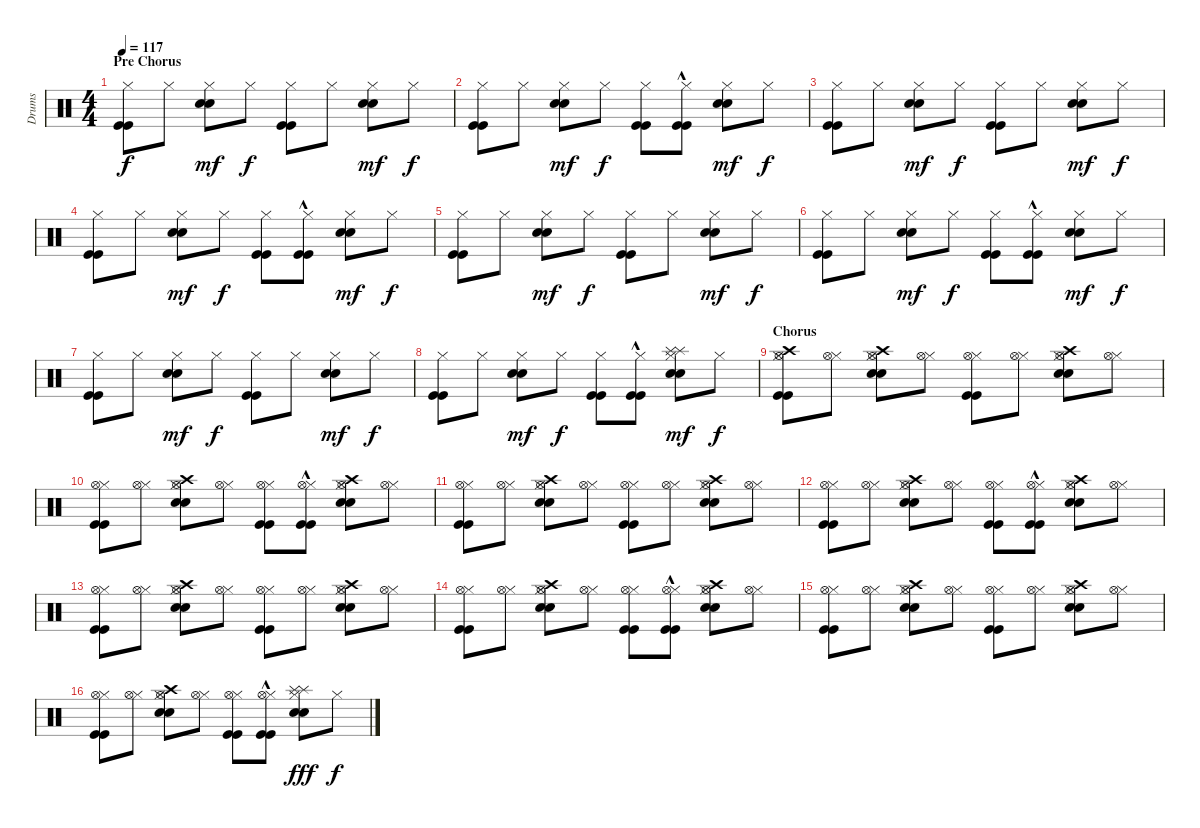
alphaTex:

\track ("Drums" "Drums") {instrument percussion}
\staff {score}
\articulation defaults
\ts (4 4)
\section ("" "Pre Chorus")
\tempo 117
\clef neutral
\ks c
("Kick (hit)" "Kick (hit)" "Hi-Hat (closed)").8{dy f} "Hi-Hat (closed)".8 ("Snare (hit) 2" "Snare (hit) 2" "Hi-Hat (closed)").8{dy mf} "Hi-Hat (closed)".8{dy f} ("Kick (hit)" "Kick (hit)" "Hi-Hat (closed)").8 "Hi-Hat (closed)".8 ("Snare (hit) 2" "Snare (hit) 2" "Hi-Hat (closed)").8{dy mf} "Hi-Hat (closed)".8{dy f} |
("Kick (hit)" "Kick (hit)" "Hi-Hat (closed)").8 "Hi-Hat (closed)".8 ("Snare (hit) 2" "Snare (hit) 2" "Hi-Hat (closed)").8{dy mf} "Hi-Hat (closed)".8{dy f} ("Kick (hit)" "Kick (hit)" "Hi-Hat (closed)").8 ("Kick (hit)"{hac} "Kick (hit)"{hac} "Hi-Hat (closed)").8 ("Snare (hit) 2" "Snare (hit) 2" "Hi-Hat (closed)").8{dy mf} "Hi-Hat (closed)".8{dy f} |
("Kick (hit)" "Kick (hit)" "Hi-Hat (closed)").8 "Hi-Hat (closed)".8 ("Snare (hit) 2" "Snare (hit) 2" "Hi-Hat (closed)").8{dy mf} "Hi-Hat (closed)".8{dy f} ("Kick (hit)" "Kick (hit)" "Hi-Hat (closed)").8 "Hi-Hat (closed)".8 ("Snare (hit) 2" "Snare (hit) 2" "Hi-Hat (closed)").8{dy mf} "Hi-Hat (closed)".8{dy f} |
("Kick (hit)" "Kick (hit)" "Hi-Hat (closed)").8 "Hi-Hat (closed)".8 ("Snare (hit) 2" "Snare (hit) 2" "Hi-Hat (closed)").8{dy mf} "Hi-Hat (closed)".8{dy f} ("Kick (hit)" "Kick (hit)" "Hi-Hat (closed)").8 ("Kick (hit)"{hac} "Kick (hit)"{hac} "Hi-Hat (closed)").8 ("Snare (hit) 2" "Snare (hit) 2" "Hi-Hat (closed)").8{dy mf} "Hi-Hat (closed)".8{dy f} |
("Kick (hit)" "Kick (hit)" "Hi-Hat (closed)").8 "Hi-Hat (closed)".8 ("Snare (hit) 2" "Snare (hit) 2" "Hi-Hat (closed)").8{dy mf} "Hi-Hat (closed)".8{dy f} ("Kick (hit)" "Kick (hit)" "Hi-Hat (closed)").8 "Hi-Hat (closed)".8 ("Snare (hit) 2" "Snare (hit) 2" "Hi-Hat (closed)").8{dy mf} "Hi-Hat (closed)".8{dy f} |
("Kick (hit)" "Kick (hit)" "Hi-Hat (closed)").8 "Hi-Hat (closed)".8 ("Snare (hit) 2" "Snare (hit) 2" "Hi-Hat (closed)").8{dy mf} "Hi-Hat (closed)".8{dy f} ("Kick (hit)" "Kick (hit)" "Hi-Hat (closed)").8 ("Kick (hit)"{hac} "Kick (hit)"{hac} "Hi-Hat (closed)").8 ("Snare (hit) 2" "Snare (hit) 2" "Hi-Hat (closed)").8{dy mf} "Hi-Hat (closed)".8{dy f} |
("Kick (hit)" "Kick (hit)" "Hi-Hat (closed)").8 "Hi-Hat (closed)".8 ("Snare (hit) 2" "Snare (hit) 2" "Hi-Hat (closed)").8{dy mf} "Hi-Hat (closed)".8{dy f} ("Kick (hit)" "Kick (hit)" "Hi-Hat (closed)").8 "Hi-Hat (closed)".8 ("Snare (hit) 2" "Snare (hit) 2" "Hi-Hat (closed)").8{dy mf} "Hi-Hat (closed)".8{dy f} |
("Kick (hit)" "Kick (hit)" "Hi-Hat (closed)").8 "Hi-Hat (closed)".8 ("Snare (hit) 2" "Snare (hit) 2" "Hi-Hat (closed)").8{dy mf} "Hi-Hat (closed)".8{dy f} ("Kick (hit)" "Kick (hit)" "Hi-Hat (closed)").8 ("Kick (hit)"{hac} "Kick (hit)"{hac} "Hi-Hat (closed)").8 ("Snare (hit) 2" "Snare (hit) 2" "Hi-Hat (closed)" "Splash (hit)" "Splash (hit)").8{dy mf} "Hi-Hat (closed)".8{dy f} |
\section ("" "Chorus")
("Kick (hit)" "Kick (hit)" "Hi-Hat (closed)" "Hi-Hat (open)" "Crash high (hit)").8 ("Hi-Hat (closed)" "Hi-Hat (open)").8 ("Snare (hit) 2" "Snare (hit) 2" "Hi-Hat (closed)" "Hi-Hat (open)" "Crash high (hit)").8 ("Hi-Hat (closed)" "Hi-Hat (open)").8 ("Kick (hit)" "Kick (hit)" "Hi-Hat (closed)" "Hi-Hat (open)").8 ("Hi-Hat (closed)" "Hi-Hat (open)").8 ("Snare (hit) 2" "Snare (hit) 2" "Hi-Hat (closed)" "Hi-Hat (open)" "Crash high (hit)").8 ("Hi-Hat (closed)" "Hi-Hat (open)").8 |
("Kick (hit)" "Kick (hit)" "Hi-Hat (closed)" "Hi-Hat (open)").8 ("Hi-Hat (closed)" "Hi-Hat (open)").8 ("Snare (hit) 2" "Snare (hit) 2" "Hi-Hat (closed)" "Hi-Hat (open)" "Crash high (hit)").8 ("Hi-Hat (closed)" "Hi-Hat (open)").8 ("Kick (hit)" "Kick (hit)" "Hi-Hat (closed)" "Hi-Hat (open)").8 ("Kick (hit)"{hac} "Kick (hit)"{hac} "Hi-Hat (closed)" "Hi-Hat (open)").8 ("Snare (hit) 2" "Snare (hit) 2" "Hi-Hat (closed)" "Hi-Hat (open)" "Crash high (hit)").8 ("Hi-Hat (closed)" "Hi-Hat (open)").8 |
("Kick (hit)" "Kick (hit)" "Hi-Hat (closed)" "Hi-Hat (open)").8 ("Hi-Hat (closed)" "Hi-Hat (open)").8 ("Snare (hit) 2" "Snare (hit) 2" "Hi-Hat (closed)" "Hi-Hat (open)" "Crash high (hit)").8 ("Hi-Hat (closed)" "Hi-Hat (open)").8 ("Kick (hit)" "Kick (hit)" "Hi-Hat (closed)" "Hi-Hat (open)").8 ("Hi-Hat (closed)" "Hi-Hat (open)").8 ("Snare (hit) 2" "Snare (hit) 2" "Hi-Hat (closed)" "Hi-Hat (open)" "Crash high (hit)").8 ("Hi-Hat (closed)" "Hi-Hat (open)").8 |
("Kick (hit)" "Kick (hit)" "Hi-Hat (closed)" "Hi-Hat (open)").8 ("Hi-Hat (closed)" "Hi-Hat (open)").8 ("Snare (hit) 2" "Snare (hit) 2" "Hi-Hat (closed)" "Hi-Hat (open)" "Crash high (hit)").8 ("Hi-Hat (closed)" "Hi-Hat (open)").8 ("Kick (hit)" "Kick (hit)" "Hi-Hat (closed)" "Hi-Hat (open)").8 ("Kick (hit)"{hac} "Kick (hit)"{hac} "Hi-Hat (closed)" "Hi-Hat (open)").8 ("Snare (hit) 2" "Snare (hit) 2" "Hi-Hat (closed)" "Hi-Hat (open)" "Crash high (hit)").8 ("Hi-Hat (closed)" "Hi-Hat (open)").8 |
("Kick (hit)" "Kick (hit)" "Hi-Hat (closed)" "Hi-Hat (open)").8 ("Hi-Hat (closed)" "Hi-Hat (open)").8 ("Snare (hit) 2" "Snare (hit) 2" "Hi-Hat (closed)" "Hi-Hat (open)" "Crash high (hit)").8 ("Hi-Hat (closed)" "Hi-Hat (open)").8 ("Kick (hit)" "Kick (hit)" "Hi-Hat (closed)" "Hi-Hat (open)").8 ("Hi-Hat (closed)" "Hi-Hat (open)").8 ("Snare (hit) 2" "Snare (hit) 2" "Hi-Hat (closed)" "Hi-Hat (open)" "Crash high (hit)").8 ("Hi-Hat (closed)" "Hi-Hat (open)").8 |
("Kick (hit)" "Kick (hit)" "Hi-Hat (closed)" "Hi-Hat (open)").8 ("Hi-Hat (closed)" "Hi-Hat (open)").8 ("Snare (hit) 2" "Snare (hit) 2" "Hi-Hat (closed)" "Hi-Hat (open)" "Crash high (hit)").8 ("Hi-Hat (closed)" "Hi-Hat (open)").8 ("Kick (hit)" "Kick (hit)" "Hi-Hat (closed)" "Hi-Hat (open)").8 ("Kick (hit)"{hac} "Kick (hit)"{hac} "Hi-Hat (closed)" "Hi-Hat (open)").8 ("Snare (hit) 2" "Snare (hit) 2" "Hi-Hat (closed)" "Hi-Hat (open)" "Crash high (hit)").8 ("Hi-Hat (closed)" "Hi-Hat (open)").8 |
("Kick (hit)" "Kick (hit)" "Hi-Hat (closed)" "Hi-Hat (open)").8 ("Hi-Hat (closed)" "Hi-Hat (open)").8 ("Snare (hit) 2" "Snare (hit) 2" "Hi-Hat (closed)" "Hi-Hat (open)" "Crash high (hit)").8 ("Hi-Hat (closed)" "Hi-Hat (open)").8 ("Kick (hit)" "Kick (hit)" "Hi-Hat (closed)" "Hi-Hat (open)").8 ("Hi-Hat (closed)" "Hi-Hat (open)").8 ("Snare (hit) 2" "Snare (hit) 2" "Hi-Hat (closed)" "Hi-Hat (open)" "Crash high (hit)").8 ("Hi-Hat (closed)" "Hi-Hat (open)").8 |
("Kick (hit)" "Kick (hit)" "Hi-Hat (closed)" "Hi-Hat (open)").8 ("Hi-Hat (closed)" "Hi-Hat (open)").8 ("Snare (hit) 2" "Snare (hit) 2" "Hi-Hat (closed)" "Hi-Hat (open)" "Crash high (hit)").8 ("Hi-Hat (closed)" "Hi-Hat (open)").8 ("Kick (hit)" "Kick (hit)" "Hi-Hat (closed)" "Hi-Hat (open)").8 ("Kick (hit)"{hac} "Kick (hit)"{hac} "Hi-Hat (closed)" "Hi-Hat (open)").8 ("Snare (hit) 2" "Snare (hit) 2" "Hi-Hat (closed)" "Splash (hit)" "Splash (hit)").8{dy fff} "Hi-Hat (closed)".8{dy f}
